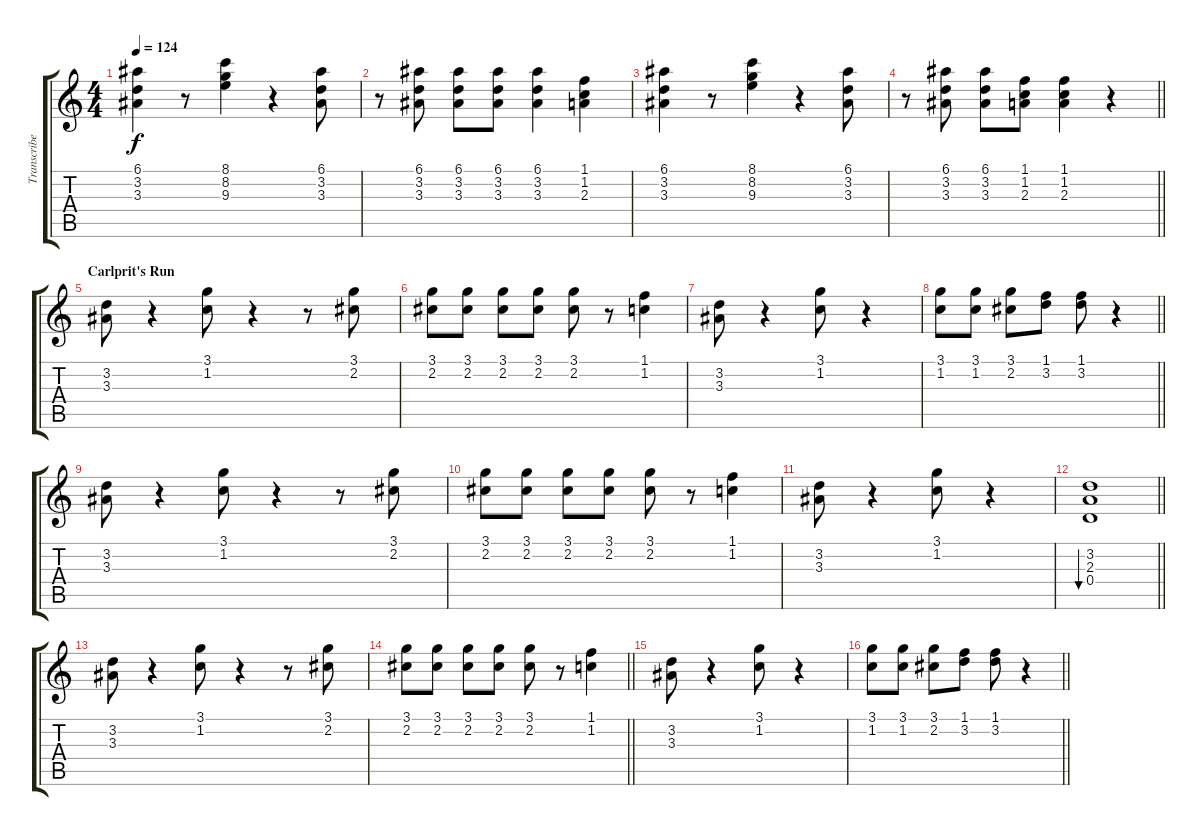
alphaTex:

\track ("Transcribed Lead Guitar" "Transcribe") {mute instrument acousticguitarsteel}
\staff {score tabs}
\tuning (E4 B3 G3 D3 A2 E2) {hide}
\ts (4 4)
\tempo 124
\clef g2
\ks c
(6.1 3.2 3.3).4{dy f} r.8 (8.1 8.2 9.3).4 r.4 (6.1 3.2 3.3).8 |
r.8 (6.1 3.2 3.3).8 (6.1 3.2 3.3).8 (6.1 3.2 3.3).8 (6.1 3.2 3.3).4 (1.1 1.2 2.3).4 |
(6.1 3.2 3.3).4 r.8 (8.1 8.2 9.3).4 r.4 (6.1 3.2 3.3).8 |
\barLineRight lightlight
r.8 (6.1 3.2 3.3).8 (6.1 3.2 3.3).8 (1.1 1.2 2.3).8 (1.1 1.2 2.3).4 r.4 |
\section ("" "Carlprit's Run")
(3.2 3.3).8 r.4 (3.1 1.2).8 r.4 r.8 (3.1 2.2).8 |
(3.1 2.2).8 (3.1 2.2).8 (3.1 2.2).8 (3.1 2.2).8 (3.1 2.2).8 r.8 (1.1 1.2).4 |
(3.2 3.3).8 r.4 (3.1 1.2).8 r.4 |
\barLineRight lightlight
(3.1 1.2).8 (3.1 1.2).8 (3.1 2.2).8 (1.1 3.2).8 (1.1 3.2).8 r.4 |
(3.2 3.3).8 r.4 (3.1 1.2).8 r.4 r.8 (3.1 2.2).8 |
(3.1 2.2).8 (3.1 2.2).8 (3.1 2.2).8 (3.1 2.2).8 (3.1 2.2).8 r.8 (1.1 1.2).4 |
(3.2 3.3).8 r.4 (3.1 1.2).8 r.4 |
\barLineRight lightlight
(3.2 2.3 0.4).1{bu 60} |
(3.2 3.3).8 r.4 (3.1 1.2).8 r.4 r.8 (3.1 2.2).8 |
\barLineRight lightlight
(3.1 2.2).8 (3.1 2.2).8 (3.1 2.2).8 (3.1 2.2).8 (3.1 2.2).8 r.8 (1.1 1.2).4 |
(3.2 3.3).8 r.4 (3.1 1.2).8 r.4 |
\barLineRight lightlight
(3.1 1.2).8 (3.1 1.2).8 (3.1 2.2).8 (1.1 3.2).8 (1.1 3.2).8 r.4
